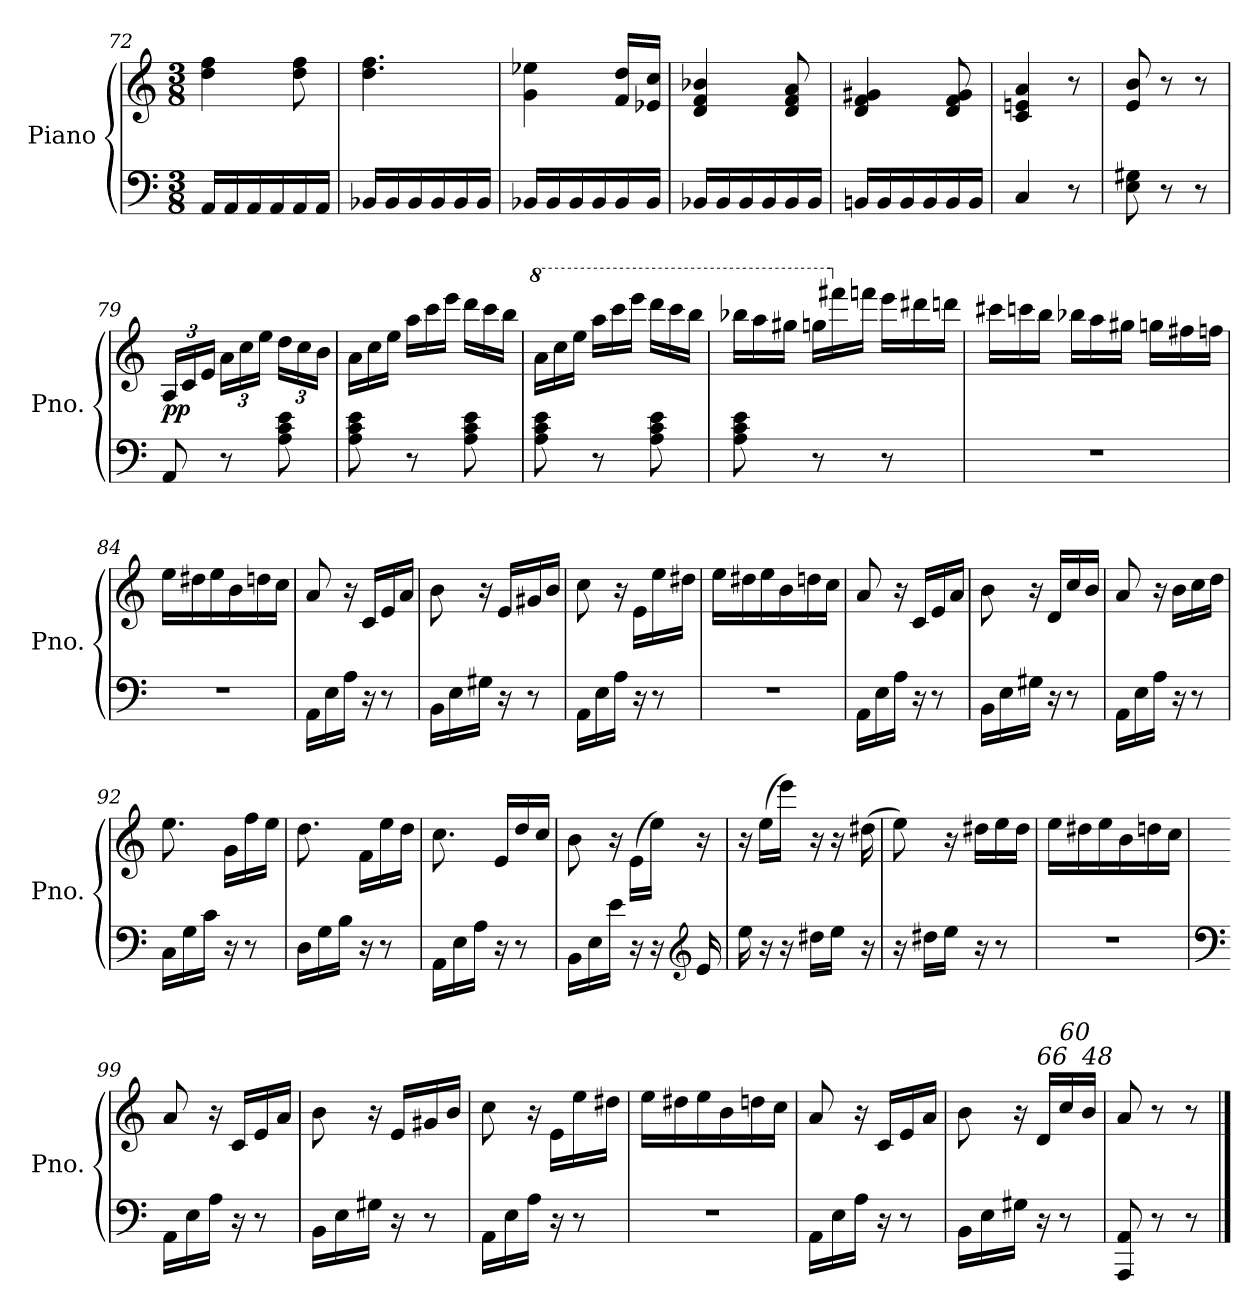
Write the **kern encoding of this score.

**kern	**kern	**dynam
*part1	*part1	*part1
*staff2	*staff1	*staff1/2
*I"Piano	*	*
*I'Pno.	*	*
*clefF4	*clefG2	*
*k[]	*k[]	*
*M3/8	*M3/8	*
=72	=72	=72
16AA/LL	4dd\ 4ff\	.
16AA/	.	.
16AA/	.	.
16AA/	.	.
16AA/	8dd\ 8ff\	.
16AA/JJ	.	.
=73	=73	=73
16BB-X/LL	4.dd\ 4.ff\	.
16BB-/	.	.
16BB-/	.	.
16BB-/	.	.
16BB-/	.	.
16BB-/JJ	.	.
=74	=74	=74
16BB-X/LL	4g\ 4ee-X\	.
16BB-/	.	.
16BB-/	.	.
16BB-/	.	.
16BB-/	16f/ 16dd/LL	.
16BB-/JJ	16e-X/ 16cc/JJ	.
=75	=75	=75
16BB-X/LL	4d/ 4f/ 4b-X/	.
16BB-/	.	.
16BB-/	.	.
16BB-/	.	.
16BB-/	8d/ 8f/ 8a/	.
16BB-/JJ	.	.
=76	=76	=76
16BBn/LL	4d/ 4f/ 4g#X/	.
16BB/	.	.
16BB/	.	.
16BB/	.	.
16BB/	8d/ 8f/ 8g#/	.
16BB/JJ	.	.
=77	=77	=77
4C/	4c/ 4en/ 4a/	.
8r	8r	.
=78	=78	=78
8E\ 8G#X\	8e/ 8b/	.
8r	8r	.
8r	8r	.
!!LO:PB:g=z
=79	=79	=79
*	*Xbrackettup	*
!	!	!LO:DY:b
8AA/	24A/LL	pp
.	24c/	.
.	24e/JJ	.
8r	24a\LL	.
.	24cc\	.
.	24ee\JJ	.
8A\ 8c\ 8e\	24dd\LL	.
.	24cc\	.
.	24b\JJ	.
=80	=80	=80
*	*Xtuplet	*
8A\ 8c\ 8e\	24a\LL	.
.	24cc\	.
.	24ee\JJ	.
8r	24aa\LL	.
.	24ccc\	.
.	24eee\JJ	.
8A\ 8c\ 8e\	24ddd\LL	.
.	24ccc\	.
.	24bb\JJ	.
=81	=81	=81
*	*8va	*
8A\ 8c\ 8e\	24aa\LL	.
.	24ccc\	.
.	24eee\JJ	.
8r	24aaa\LL	.
.	24cccc\	.
.	24eeee\JJ	.
8A\ 8c\ 8e\	24dddd\LL	.
.	24cccc\	.
.	24bbb\JJ	.
=82	=82	=82
8A\ 8c\ 8e\	24bbb-X\LL	.
.	24aaa\	.
.	24ggg#X\JJ	.
8r	24gggn\LL	.
*	*X8va	*
.	24fff#X\	.
.	24fffn\JJ	.
8r	24eee\LL	.
.	24ddd#X\	.
.	24dddn\JJ	.
!!LO:LB:g=z
=83	=83	=83
4.r	24ccc#X\LL	.
.	24cccn\	.
.	24bb\JJ	.
.	24bb-X\LL	.
.	24aa\	.
.	24gg#X\JJ	.
.	24ggn\LL	.
.	24ff#X\	.
.	24ffn\JJ	.
=84	=84	=84
4.r	16ee\LL	.
.	16dd#X\	.
.	16ee\	.
.	16b\	.
.	16ddn\	.
.	16cc\JJ	.
=85	=85	=85
16AA\LL	8a/	.
16E\	.	.
16A\JJ	16r	.
16r	16c/LL	.
8r	16e/	.
.	16a/JJ	.
=86	=86	=86
16BB\LL	8b\	.
16E\	.	.
16G#X\JJ	16r	.
16r	16e/LL	.
8r	16g#X/	.
.	16b/JJ	.
=87	=87	=87
16AA\LL	8cc\	.
16E\	.	.
16A\JJ	16r	.
16r	16e\LL	.
8r	16ee\	.
.	16dd#X\JJ	.
!!LO:LB:g=z
=88	=88	=88
4.r	16ee\LL	.
.	16dd#X\	.
.	16ee\	.
.	16b\	.
.	16ddn\	.
.	16cc\JJ	.
=89	=89	=89
16AA\LL	8a/	.
16E\	.	.
16A\JJ	16r	.
16r	16c/LL	.
8r	16e/	.
.	16a/JJ	.
=90	=90	=90
16BB\LL	8b\	.
16E\	.	.
16G#X\JJ	16r	.
16r	16d/LL	.
8r	16cc/	.
.	16b/JJ	.
=91	=91	=91
16AA\LL	8a/	.
16E\	.	.
16A\JJ	16r	.
16r	16b\LL	.
8r	16cc\	.
.	16dd\JJ	.
=92	=92	=92
16C\LL	8.ee\	.
16G\	.	.
16c\JJ	.	.
16r	16g\LL	.
8r	16ff\	.
.	16ee\JJ	.
=93	=93	=93
16D\LL	8.dd\	.
16G\	.	.
16B\JJ	.	.
16r	16f\LL	.
8r	16ee\	.
.	16dd\JJ	.
=94	=94	=94
16AA\LL	8.cc\	.
16E\	.	.
16A\JJ	.	.
16r	16e/LL	.
8r	16dd/	.
.	16cc/JJ	.
!!LO:LB:g=z
=95	=95	=95
16BB\LL	8b\	.
16E\	.	.
16e\JJ	16r	.
16r	(>16e\LL	.
16r	16ee\JJ)	.
*clefG2	*	*
16e/	16r	.
=96	=96	=96
16ee\	16r	.
16r	(>16ee\LL	.
16r	16eee\JJ)	.
16dd#X\LL	16r	.
16ee\JJ	16r	.
16r	(>16dd#X\	.
=97	=97	=97
16r	8ee\)	.
16dd#X\LL	.	.
16ee\JJ	16r	.
16r	16dd#X\LL	.
8r	16ee\	.
.	16dd#\JJ	.
=98	=98	=98
4.r	16ee\LL	.
.	16dd#X\	.
.	16ee\	.
.	16b\	.
.	16ddn\	.
.	16cc\JJ	.
=99	=99	=99
*clefF4	*	*
16AA\LL	8a/	.
16E\	.	.
16A\JJ	16r	.
16r	16c/LL	.
8r	16e/	.
.	16a/JJ	.
=100	=100	=100
16BB\LL	8b\	.
16E\	.	.
16G#X\JJ	16r	.
16r	16e/LL	.
8r	16g#X/	.
.	16b/JJ	.
!!LO:LB:g=z
=101	=101	=101
16AA\LL	8cc\	.
16E\	.	.
16A\JJ	16r	.
16r	16e\LL	.
8r	16ee\	.
.	16dd#X\JJ	.
=102	=102	=102
4.r	16ee\LL	.
.	16dd#X\	.
.	16ee\	.
.	16b\	.
.	16ddn\	.
.	16cc\JJ	.
=103	=103	=103
16AA\LL	8a/	.
16E\	.	.
16A\JJ	16r	.
16r	16c/LL	.
8r	16e/	.
.	16a/JJ	.
=104	=104	=104
16BB\LL	8b\	.
16E\	.	.
16G#X\JJ	16r	.
!	!LO:TX:a:i:t=66	!
16r	16d/LL	.
!	!LO:TX:a:i:t=60	!
8r	16cc/	.
!	!LO:TX:a:i:t=48	!
.	16b/JJ	.
=105	=105	=105
8AAA/ 8AA/	8a/	.
8r	8r	.
8r	8r	.
==	==	==
*-	*-	*-
